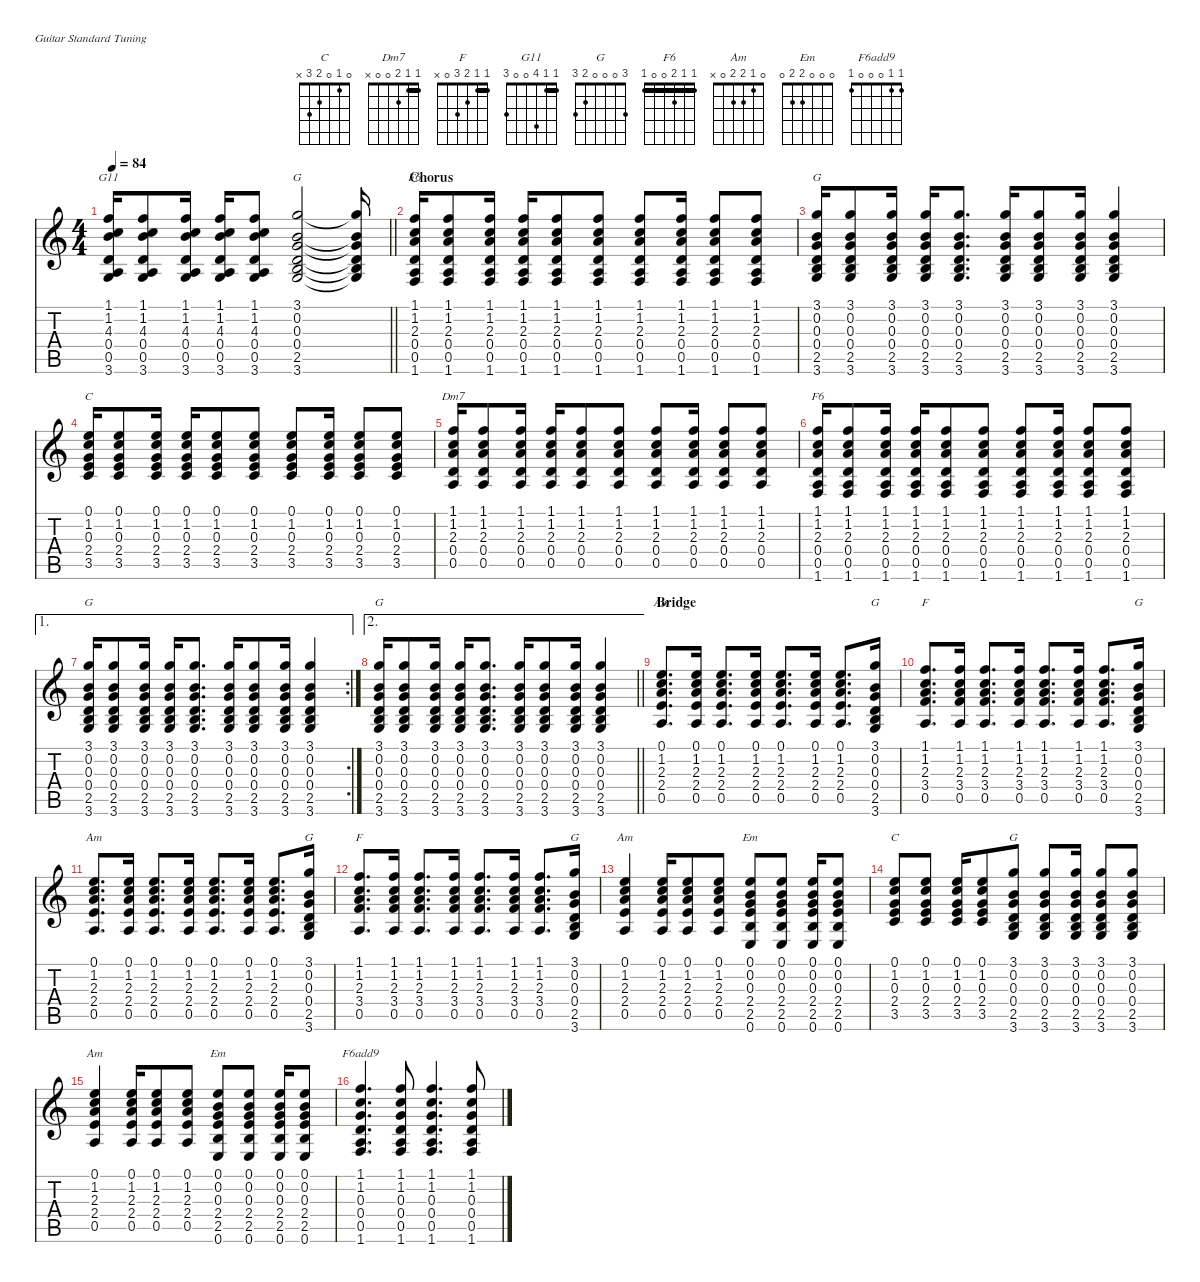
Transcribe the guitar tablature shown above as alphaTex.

\defaultSystemsLayout 4
\hideDynamics
\bracketExtendMode nobrackets
\singleTrackTrackNamePolicy hidden
\multiTrackTrackNamePolicy hidden
\firstSystemTrackNameMode fullname
\firstSystemTrackNameOrientation horizontal
\otherSystemsTrackNameOrientation horizontal
\track ("Guitar 1-hid" "el.guit.") {instrument electricguitarclean}
\staff {score tabs}
\tuning (E4 B3 G3 D3 A2 E2)
\chord ("C" 0 1 0 2 3 x)
\chord ("Dm7" 1 1 2 0 0 x) {barre 1}
\chord ("F" 1 1 2 3 0 x) {barre 1}
\chord ("G11" 1 1 4 0 0 3) {barre 1}
\chord ("G" 3 0 0 0 2 3)
\chord ("F6" 1 1 2 0 0 1) {barre 1}
\chord ("Am" 0 1 2 2 0 x)
\chord ("Em" 0 0 0 2 2 0)
\chord ("F6add9" 1 1 0 0 0 1)
\ts (4 4)
\tempo 84
\clef g2
\barLineRight lightlight
\ks c
(1.1 1.2 4.3 0.4 0.5 3.6).16{ch "G11" dy f beam Up} (1.1 1.2 4.3 0.4 0.5 3.6).8{beam Up} (1.1 1.2 4.3 0.4 0.5 3.6).16{beam Up} (1.1 1.2 4.3 0.4 0.5 3.6).16{beam Up} (1.1 1.2 4.3 0.4 0.5 3.6).8{beam Up} (3.1 0.2 0.3 0.4 2.5 3.6).2{ch "G" beam Up} (3.1{t} 0.2{t} 0.3{t} 0.4{t} 2.5{t} 3.6{t}).16{beam Up} |
\section ("" "Chorus")
(1.1 1.2 2.3 0.4 0.5 1.6).16{ch "F6" beam Up} (1.1 1.2 2.3 0.4 0.5 1.6).8{beam Up} (1.1 1.2 2.3 0.4 0.5 1.6).16{beam Up} (1.1 1.2 2.3 0.4 0.5 1.6).16{beam Up} (1.1 1.2 2.3 0.4 0.5 1.6).8{beam Up} (1.1 1.2 2.3 0.4 0.5 1.6).8{beam Up} (1.1 1.2 2.3 0.4 0.5 1.6).8{beam Up} (1.1 1.2 2.3 0.4 0.5 1.6).16{beam Up} (1.1 1.2 2.3 0.4 0.5 1.6).8{beam Up} (1.1 1.2 2.3 0.4 0.5 1.6).8{beam Up} |
(3.1 0.2 0.3 0.4 2.5 3.6).16{ch "G" beam Up} (3.1 0.2 0.3 0.4 2.5 3.6).8{beam Up} (3.1 0.2 0.3 0.4 2.5 3.6).16{beam Up} (3.1 0.2 0.3 0.4 2.5 3.6).16{beam Up} (3.1 0.2 0.3 0.4 2.5 3.6).8{d beam Up} (3.1 0.2 0.3 0.4 2.5 3.6).16{beam Up} (3.1 0.2 0.3 0.4 2.5 3.6).8{beam Up} (3.1 0.2 0.3 0.4 2.5 3.6).16{beam Up} (3.1 0.2 0.3 0.4 2.5 3.6).4{beam Up} |
(0.1 1.2 0.3 2.4 3.5).16{ch "C" beam Up} (0.1 1.2 0.3 2.4 3.5).8{beam Up} (0.1 1.2 0.3 2.4 3.5).16{beam Up} (0.1 1.2 0.3 2.4 3.5).16{beam Up} (0.1 1.2 0.3 2.4 3.5).8{beam Up} (0.1 1.2 0.3 2.4 3.5).8{beam Up} (0.1 1.2 0.3 2.4 3.5).8{beam Up} (0.1 1.2 0.3 2.4 3.5).16{beam Up} (0.1 1.2 0.3 2.4 3.5).8{beam Up} (0.1 1.2 0.3 2.4 3.5).8{beam Up} |
(1.1 1.2 2.3 0.4 0.5).16{ch "Dm7" beam Up} (1.1 1.2 2.3 0.4 0.5).8{beam Up} (1.1 1.2 2.3 0.4 0.5).16{beam Up} (1.1 1.2 2.3 0.4 0.5).16{beam Up} (1.1 1.2 2.3 0.4 0.5).8{beam Up} (1.1 1.2 2.3 0.4 0.5).8{beam Up} (1.1 1.2 2.3 0.4 0.5).8{beam Up} (1.1 1.2 2.3 0.4 0.5).16{beam Up} (1.1 1.2 2.3 0.4 0.5).8{beam Up} (1.1 1.2 2.3 0.4 0.5).8{beam Up} |
(1.1 1.2 2.3 0.4 0.5 1.6).16{ch "F6" beam Up} (1.1 1.2 2.3 0.4 0.5 1.6).8{beam Up} (1.1 1.2 2.3 0.4 0.5 1.6).16{beam Up} (1.1 1.2 2.3 0.4 0.5 1.6).16{beam Up} (1.1 1.2 2.3 0.4 0.5 1.6).8{beam Up} (1.1 1.2 2.3 0.4 0.5 1.6).8{beam Up} (1.1 1.2 2.3 0.4 0.5 1.6).8{beam Up} (1.1 1.2 2.3 0.4 0.5 1.6).16{beam Up} (1.1 1.2 2.3 0.4 0.5 1.6).8{beam Up} (1.1 1.2 2.3 0.4 0.5 1.6).8{beam Up} |
\ae 1
\rc 2
(3.1 0.2 0.3 0.4 2.5 3.6).16{ch "G" beam Up} (3.1 0.2 0.3 0.4 2.5 3.6).8{beam Up} (3.1 0.2 0.3 0.4 2.5 3.6).16{beam Up} (3.1 0.2 0.3 0.4 2.5 3.6).16{beam Up} (3.1 0.2 0.3 0.4 2.5 3.6).8{d beam Up} (3.1 0.2 0.3 0.4 2.5 3.6).16{beam Up} (3.1 0.2 0.3 0.4 2.5 3.6).8{beam Up} (3.1 0.2 0.3 0.4 2.5 3.6).16{beam Up} (3.1 0.2 0.3 0.4 2.5 3.6).4{beam Up} |
\ae 2
\barLineRight lightlight
(3.1 0.2 0.3 0.4 2.5 3.6).16{ch "G" beam Up} (3.1 0.2 0.3 0.4 2.5 3.6).8{beam Up} (3.1 0.2 0.3 0.4 2.5 3.6).16{beam Up} (3.1 0.2 0.3 0.4 2.5 3.6).16{beam Up} (3.1 0.2 0.3 0.4 2.5 3.6).8{d beam Up} (3.1 0.2 0.3 0.4 2.5 3.6).16{beam Up} (3.1 0.2 0.3 0.4 2.5 3.6).8{beam Up} (3.1 0.2 0.3 0.4 2.5 3.6).16{beam Up} (3.1 0.2 0.3 0.4 2.5 3.6).4{beam Up} |
\section ("" "Bridge")
(0.1 1.2 2.3 2.4 0.5).8{d ch "Am" beam Up} (0.1 1.2 2.3 2.4 0.5).16{beam Up} (0.1 1.2 2.3 2.4 0.5).8{d beam Up} (0.1 1.2 2.3 2.4 0.5).16{beam Up} (0.1 1.2 2.3 2.4 0.5).8{d beam Up} (0.1 1.2 2.3 2.4 0.5).16{beam Up} (0.1 1.2 2.3 2.4 0.5).8{d beam Up} (3.1 0.2 0.3 0.4 2.5 3.6).16{ch "G" beam Up} |
(1.1 1.2 2.3 3.4 0.5).8{d ch "F" beam Up} (1.1 1.2 2.3 3.4 0.5).16{beam Up} (1.1 1.2 2.3 3.4 0.5).8{d beam Up} (1.1 1.2 2.3 3.4 0.5).16{beam Up} (1.1 1.2 2.3 3.4 0.5).8{d beam Up} (1.1 1.2 2.3 3.4 0.5).16{beam Up} (1.1 1.2 2.3 3.4 0.5).8{d beam Up} (3.1 0.2 0.3 0.4 2.5 3.6).16{ch "G" beam Up} |
(0.1 1.2 2.3 2.4 0.5).8{d ch "Am" beam Up} (0.1 1.2 2.3 2.4 0.5).16{beam Up} (0.1 1.2 2.3 2.4 0.5).8{d beam Up} (0.1 1.2 2.3 2.4 0.5).16{beam Up} (0.1 1.2 2.3 2.4 0.5).8{d beam Up} (0.1 1.2 2.3 2.4 0.5).16{beam Up} (0.1 1.2 2.3 2.4 0.5).8{d beam Up} (3.1 0.2 0.3 0.4 2.5 3.6).16{ch "G" beam Up} |
(1.1 1.2 2.3 3.4 0.5).8{d ch "F" beam Up} (1.1 1.2 2.3 3.4 0.5).16{beam Up} (1.1 1.2 2.3 3.4 0.5).8{d beam Up} (1.1 1.2 2.3 3.4 0.5).16{beam Up} (1.1 1.2 2.3 3.4 0.5).8{d beam Up} (1.1 1.2 2.3 3.4 0.5).16{beam Up} (1.1 1.2 2.3 3.4 0.5).8{d beam Up} (3.1 0.2 0.3 0.4 2.5 3.6).16{ch "G" beam Up} |
(0.1 1.2 2.3 2.4 0.5).4{ch "Am" beam Up} (0.1 1.2 2.3 2.4 0.5).16{beam Up} (0.1 1.2 2.3 2.4 0.5).8{beam Up} (0.1 1.2 2.3 2.4 0.5).8{beam Up} (0.1 0.2 0.3 2.4 2.5 0.6).8{ch "Em" beam Up} (0.1 0.2 0.3 2.4 2.5 0.6).8{beam Up} (0.1 0.2 0.3 2.4 2.5 0.6).16{beam Up} (0.1 0.2 0.3 2.4 2.5 0.6).8{beam Up} |
(0.1 1.2 0.3 2.4 3.5).8{ch "C" beam Up} (0.1 1.2 0.3 2.4 3.5).8{beam Up} (0.1 1.2 0.3 2.4 3.5).16{beam Up} (0.1 1.2 0.3 2.4 3.5).8{beam Up} (3.1 0.2 0.3 0.4 2.5 3.6).8{ch "G" beam Up} (3.1 0.2 0.3 0.4 2.5 3.6).8{beam Up} (3.1 0.2 0.3 0.4 2.5 3.6).16{beam Up} (3.1 0.2 0.3 0.4 2.5 3.6).8{beam Up} (3.1 0.2 0.3 0.4 2.5 3.6).8{beam Up} |
(0.1 1.2 2.3 2.4 0.5).4{ch "Am" beam Up} (0.1 1.2 2.3 2.4 0.5).16{beam Up} (0.1 1.2 2.3 2.4 0.5).8{beam Up} (0.1 1.2 2.3 2.4 0.5).8{beam Up} (0.1 0.2 0.3 2.4 2.5 0.6).8{ch "Em" beam Up} (0.1 0.2 0.3 2.4 2.5 0.6).8{beam Up} (0.1 0.2 0.3 2.4 2.5 0.6).16{beam Up} (0.1 0.2 0.3 2.4 2.5 0.6).8{beam Up} |
(1.1 1.2 0.3 0.4 0.5 1.6).4{d ch "F6add9" beam Up} (1.1 1.2 0.3 0.4 0.5 1.6).8{beam Up} (1.1 1.2 0.3 0.4 0.5 1.6).4{d beam Up} (1.1 1.2 0.3 0.4 0.5 1.6).8{beam Up}
